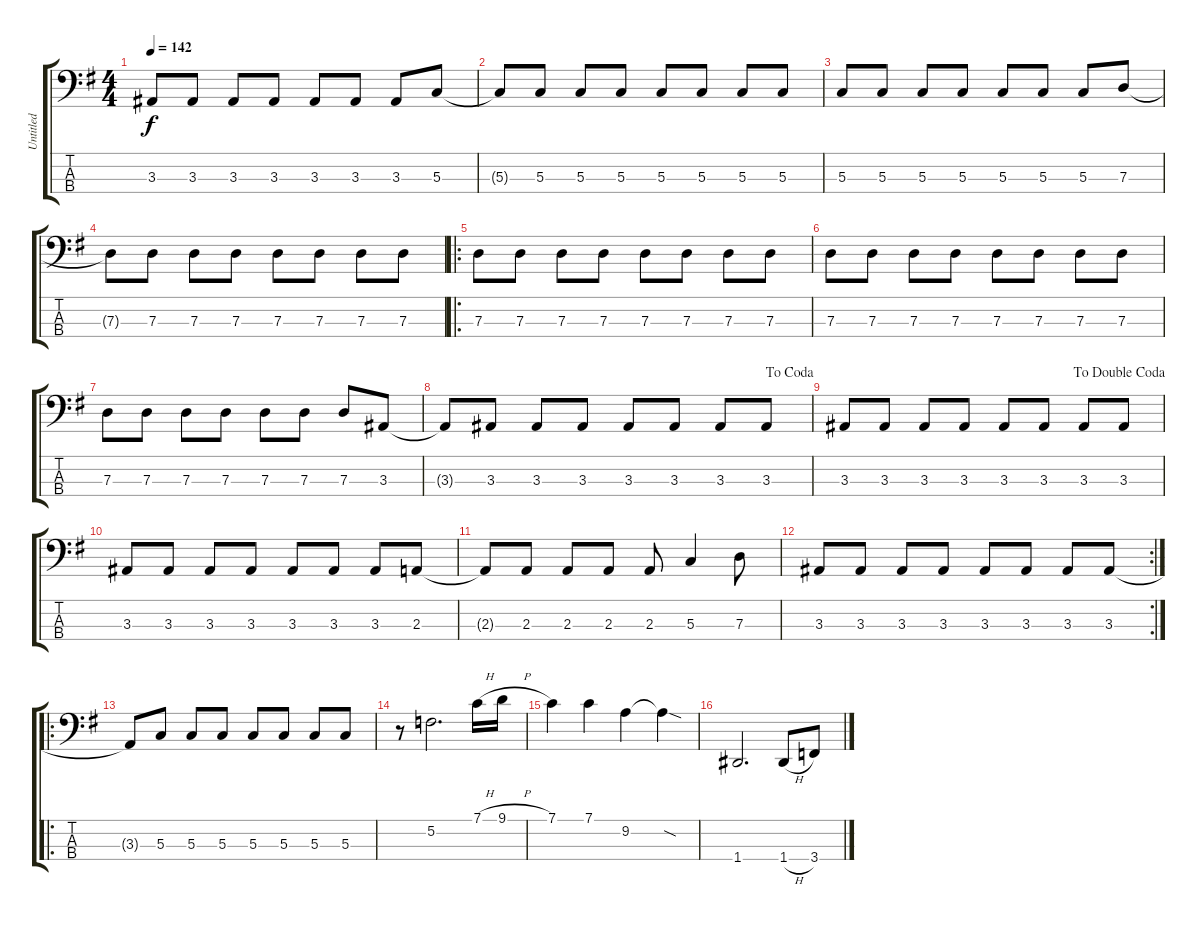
\track ("Untitled" "Untitled") {instrument electricbassfinger}
\staff {score tabs}
\tuning (F2 C2 G1 D1) {hide}
\ts (4 4)
\tempo 142
\clef f4
\ks g
3.3{t}.8{dy f} 3.3.8 3.3.8 3.3.8 3.3.8 3.3.8 3.3.8 5.3.8 |
5.3{t}.8 5.3.8 5.3.8 5.3.8 5.3.8 5.3.8 5.3.8 5.3.8 |
5.3.8 5.3.8 5.3.8 5.3.8 5.3.8 5.3.8 5.3.8 7.3.8 |
7.3{t}.8 7.3.8 7.3.8 7.3.8 7.3.8 7.3.8 7.3.8 7.3.8 |
\ro
7.3.8 7.3.8 7.3.8 7.3.8 7.3.8 7.3.8 7.3.8 7.3.8 |
7.3.8 7.3.8 7.3.8 7.3.8 7.3.8 7.3.8 7.3.8 7.3.8 |
7.3.8 7.3.8 7.3.8 7.3.8 7.3.8 7.3.8 7.3.8 3.3.8 |
\jump dacoda
3.3{t}.8 3.3.8 3.3.8 3.3.8 3.3.8 3.3.8 3.3.8 3.3.8 |
\jump dadoublecoda
3.3.8 3.3.8 3.3.8 3.3.8 3.3.8 3.3.8 3.3.8 3.3.8 |
3.3.8 3.3.8 3.3.8 3.3.8 3.3.8 3.3.8 3.3.8 2.3.8 |
2.3{t}.8 2.3.8 2.3.8 2.3.8 2.3.8 5.3.4 7.3.8 |
\rc 2
3.3.8 3.3.8 3.3.8 3.3.8 3.3.8 3.3.8 3.3.8 3.3.8 |
\ro
3.3{t}.8 5.3.8 5.3.8 5.3.8 5.3.8 5.3.8 5.3.8 5.3.8 |
r.8 5.2.2{d} 7.1{h}.16 9.1{h}.16 |
7.1.4 7.1.4 9.2.4 9.2{sod t}.4 |
1.4.2{d} 1.4{h}.8 3.4.8
